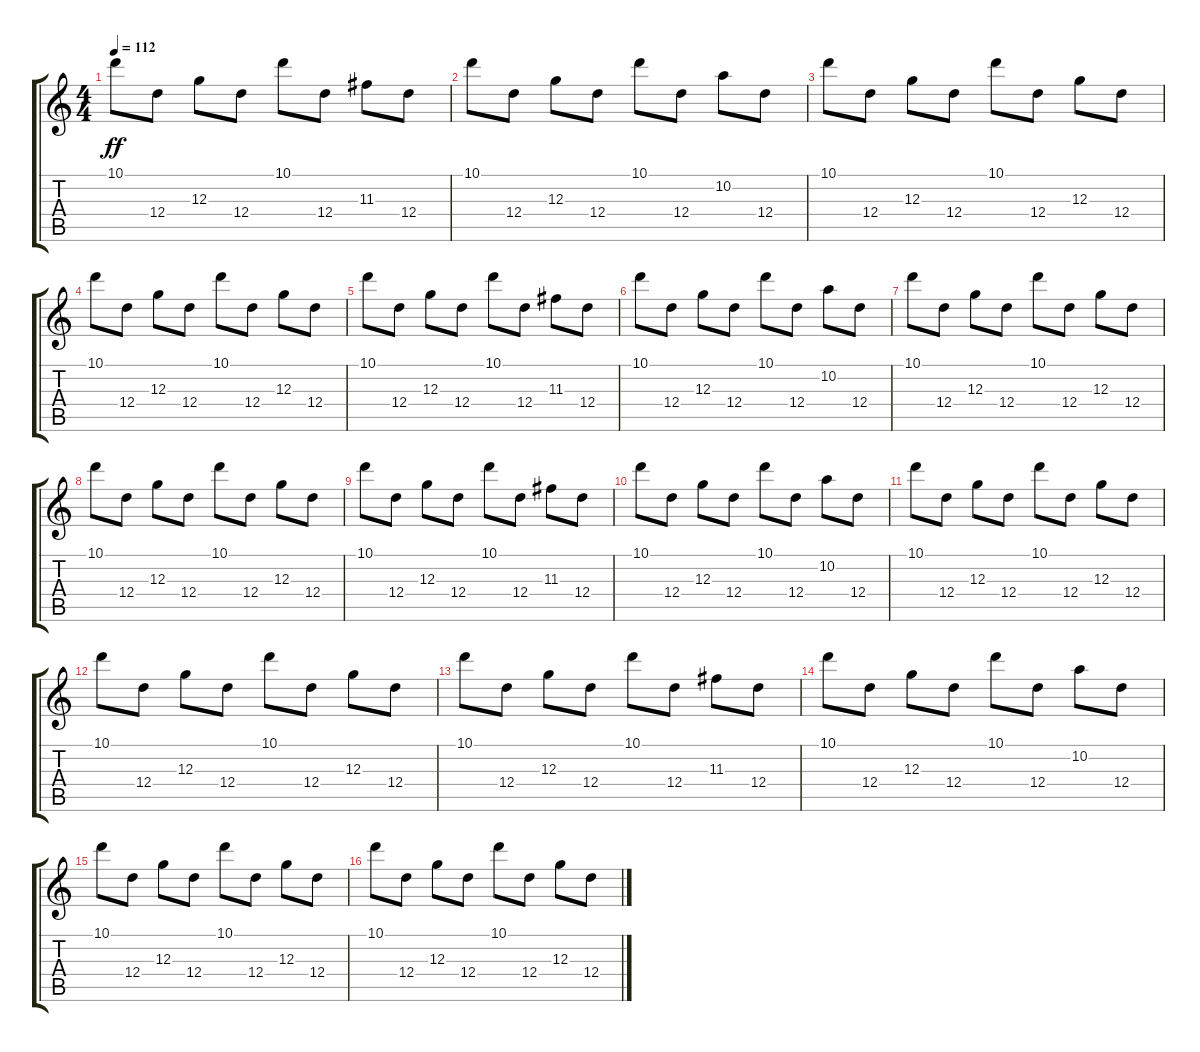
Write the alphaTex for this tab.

\track "" {instrument overdrivenguitar}
\staff {score tabs}
\tuning (E4 B3 G3 D3 A2 E2) {hide}
\ts (4 4)
\tempo 112
\clef g2
\ks c
10.1.8{dy ff} 12.4.8 12.3.8 12.4.8 10.1.8 12.4.8 11.3.8 12.4.8 |
10.1.8 12.4.8 12.3.8 12.4.8 10.1.8 12.4.8 10.2.8 12.4.8 |
10.1.8 12.4.8 12.3.8 12.4.8 10.1.8 12.4.8 12.3.8 12.4.8 |
10.1.8 12.4.8 12.3.8 12.4.8 10.1.8 12.4.8 12.3.8 12.4.8 |
10.1.8 12.4.8 12.3.8 12.4.8 10.1.8 12.4.8 11.3.8 12.4.8 |
10.1.8 12.4.8 12.3.8 12.4.8 10.1.8 12.4.8 10.2.8 12.4.8 |
10.1.8 12.4.8 12.3.8 12.4.8 10.1.8 12.4.8 12.3.8 12.4.8 |
10.1.8 12.4.8 12.3.8 12.4.8 10.1.8 12.4.8 12.3.8 12.4.8 |
10.1.8 12.4.8 12.3.8 12.4.8 10.1.8 12.4.8 11.3.8 12.4.8 |
10.1.8 12.4.8 12.3.8 12.4.8 10.1.8 12.4.8 10.2.8 12.4.8 |
10.1.8 12.4.8 12.3.8 12.4.8 10.1.8 12.4.8 12.3.8 12.4.8 |
10.1.8 12.4.8 12.3.8 12.4.8 10.1.8 12.4.8 12.3.8 12.4.8 |
10.1.8 12.4.8 12.3.8 12.4.8 10.1.8 12.4.8 11.3.8 12.4.8 |
10.1.8 12.4.8 12.3.8 12.4.8 10.1.8 12.4.8 10.2.8 12.4.8 |
10.1.8 12.4.8 12.3.8 12.4.8 10.1.8 12.4.8 12.3.8 12.4.8 |
10.1.8 12.4.8 12.3.8 12.4.8 10.1.8 12.4.8 12.3.8 12.4.8
